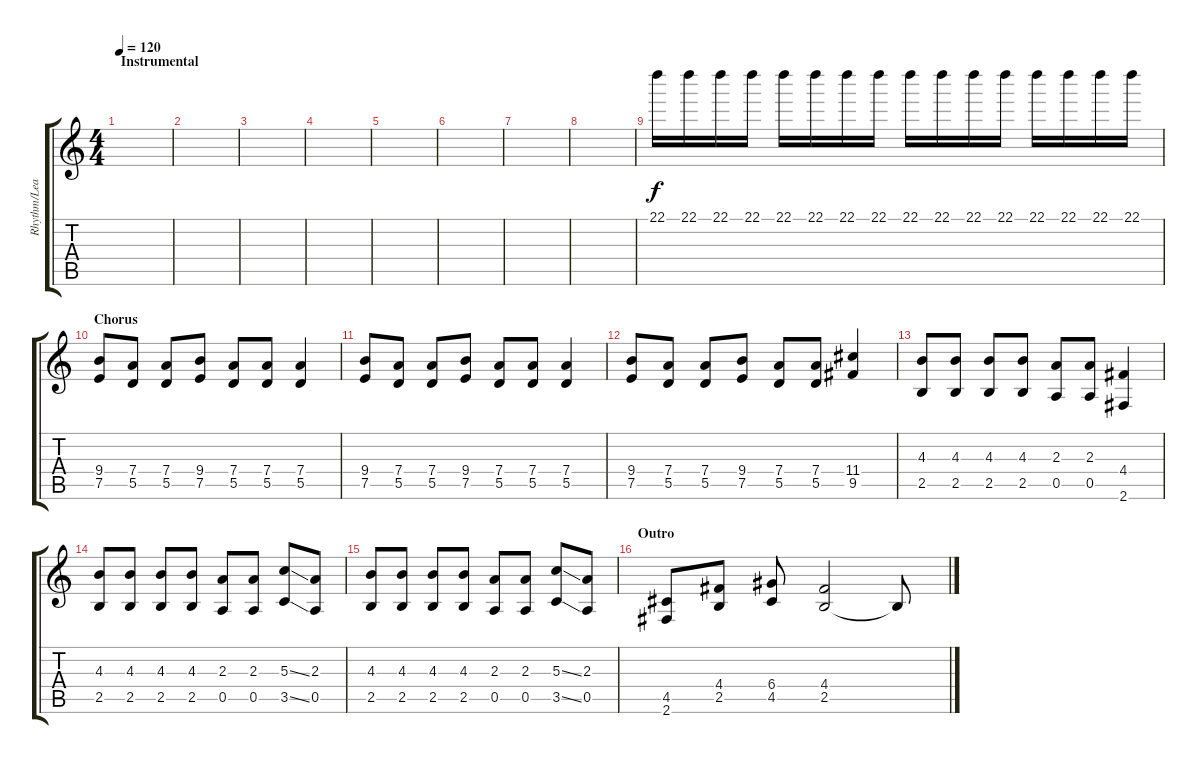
\track ("Rhythm/Lead" "Rhythm/Lea") {instrument distortionguitar}
\staff {score tabs}
\tuning (E4 B3 G3 D3 A2 E2) {hide}
\ts (4 4)
\section ("" "Instrumental")
\tempo 120
\clef g2
\ks c
|
|
|
|
|
|
|
|
22.1.16 22.1.16 22.1.16 22.1.16 22.1.16 22.1.16 22.1.16 22.1.16 22.1.16 22.1.16 22.1.16 22.1.16 22.1.16 22.1.16 22.1.16 22.1.16 |
\section ("" "Chorus")
(9.4 7.5).8 (7.4 5.5).8 (7.4 5.5).8 (9.4 7.5).8 (7.4 5.5).8 (7.4 5.5).8 (7.4 5.5).4 |
(9.4 7.5).8 (7.4 5.5).8 (7.4 5.5).8 (9.4 7.5).8 (7.4 5.5).8 (7.4 5.5).8 (7.4 5.5).4 |
(9.4 7.5).8 (7.4 5.5).8 (7.4 5.5).8 (9.4 7.5).8 (7.4 5.5).8 (7.4 5.5).8 (11.4 9.5).4 |
(4.3 2.5).8 (4.3 2.5).8 (4.3 2.5).8 (4.3 2.5).8 (2.3 0.5).8 (2.3 0.5).8 (4.4 2.6).4 |
(4.3 2.5).8 (4.3 2.5).8 (4.3 2.5).8 (4.3 2.5).8 (2.3 0.5).8 (2.3 0.5).8 (5.3{ss} 3.5{ss}).8 (2.3 0.5).8 |
(4.3 2.5).8 (4.3 2.5).8 (4.3 2.5).8 (4.3 2.5).8 (2.3 0.5).8 (2.3 0.5).8 (5.3{ss} 3.5{ss}).8 (2.3 0.5).8 |
\section ("" "Outro")
(4.5 2.6).8 (4.4 2.5).8 (6.4 4.5).8 (4.4 2.5).2 2.5{t}.8
